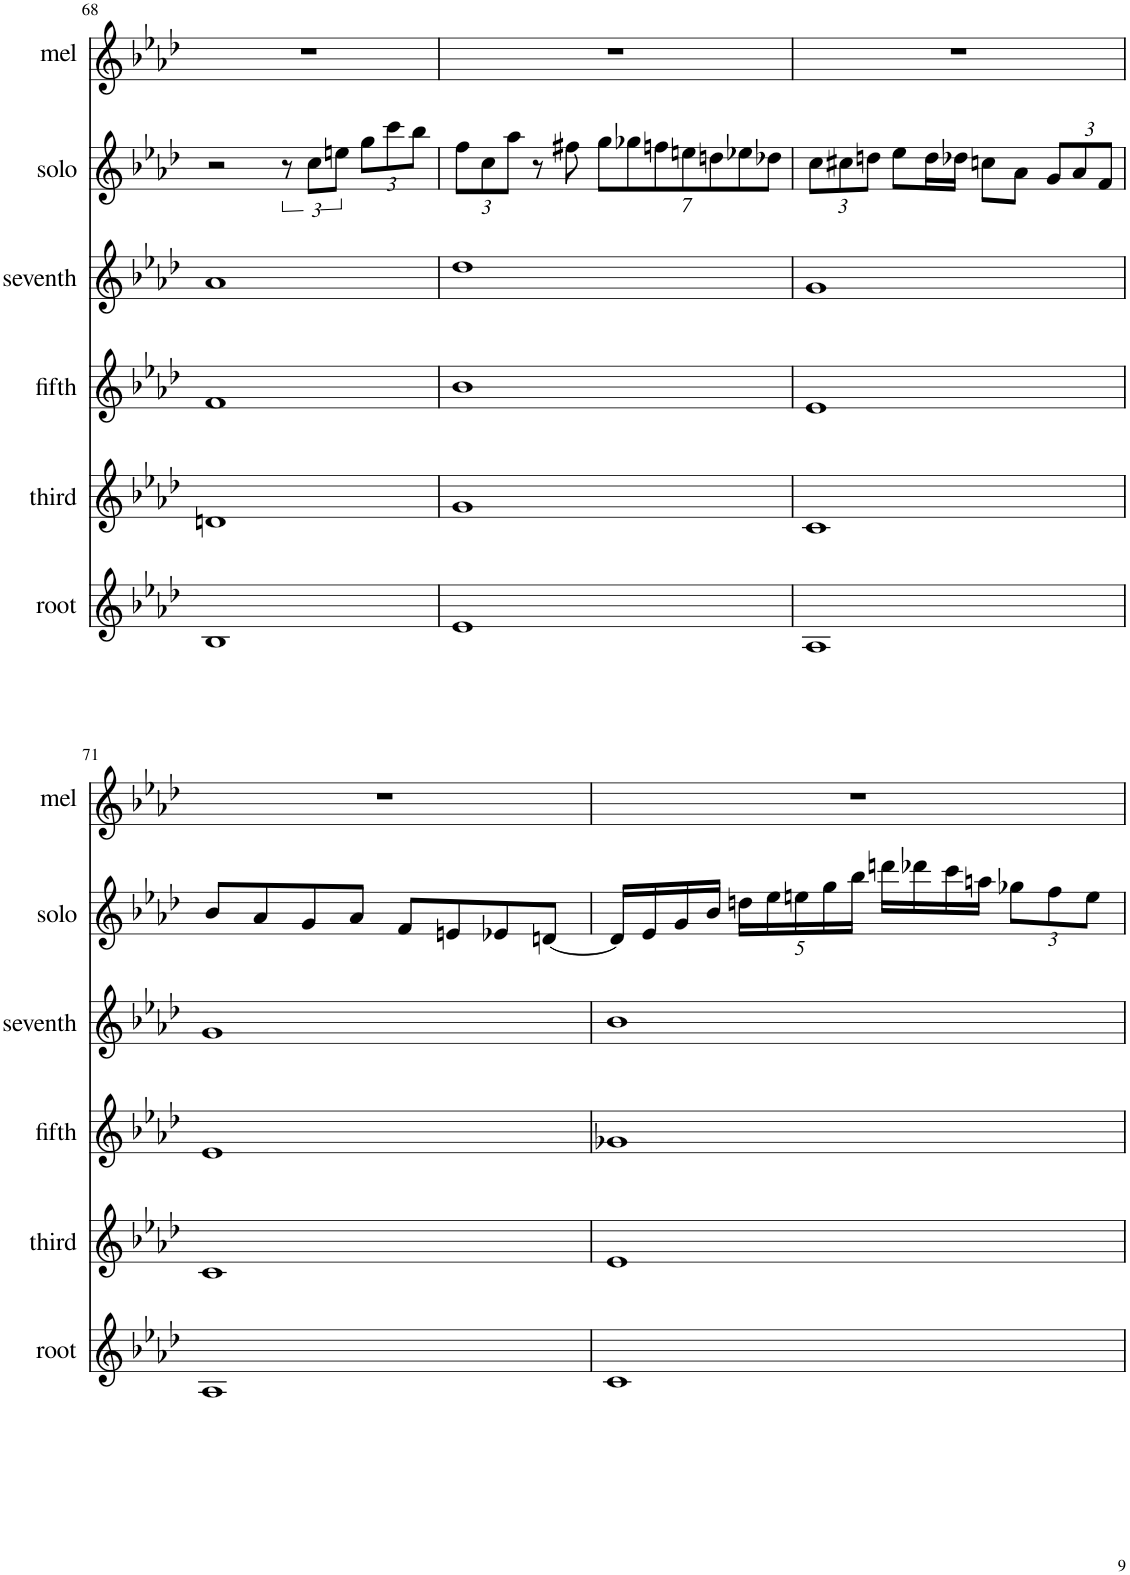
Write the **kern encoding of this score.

**kern	**kern	**kern	**kern	**kern	**kern
*part6	*part5	*part4	*part3	*part2	*part1
*staff6	*staff5	*staff4	*staff3	*staff2	*staff1
*I"root	*I"third	*I"fifth	*I"seventh	*I"solo	*I"mel
*I'root	*I'third	*I'fifth	*I'seventh	*I'solo	*I'mel
!!LO:PB:g=z
*clefG2	*clefG2	*clefG2	*clefG2	*clefG2	*clefG2
*k[b-e-a-d-]	*k[b-e-a-d-]	*k[b-e-a-d-]	*k[b-e-a-d-]	*k[b-e-a-d-]	*k[b-e-a-d-]
*M4/4	*M4/4	*M4/4	*M4/4	*M4/4	*M4/4
=68	=68	=68	=68	=68	=68
1B-	1dn	1f	1a-	2r	1r
.	.	.	.	12r	.
.	.	.	.	12cc\L	.
.	.	.	.	12een\J	.
*	*	*	*	*Xbrackettup	*
.	.	.	.	12gg\L	.
.	.	.	.	12ccc\	.
.	.	.	.	12bb-\J	.
=69	=69	=69	=69	=69	=69
1e-	1g	1b-	1dd-	12ff\L	1r
.	.	.	.	12cc\	.
.	.	.	.	12aa-\J	.
.	.	.	.	8r	.
.	.	.	.	8ff#X\	.
.	.	.	.	14gg\L	.
.	.	.	.	14gg-X\	.
.	.	.	.	14ffn\	.
.	.	.	.	14een\	.
.	.	.	.	14ddn\	.
.	.	.	.	14ee-X\	.
.	.	.	.	14dd-X\J	.
=70	=70	=70	=70	=70	=70
1A-	1c	1e-	1g	12cc\L	1r
.	.	.	.	12cc#X\	.
.	.	.	.	12ddn\J	.
.	.	.	.	8ee-\L	.
.	.	.	.	16dd\L	.
.	.	.	.	16dd-X\JJ	.
.	.	.	.	8ccn\L	.
.	.	.	.	8a-\J	.
.	.	.	.	12g/L	.
.	.	.	.	12a-/	.
.	.	.	.	12f/J	.
!!LO:LB:g=z
=71	=71	=71	=71	=71	=71
1A-	1c	1e-	1g	8b-/L	1r
.	.	.	.	8a-/	.
.	.	.	.	8g/	.
.	.	.	.	8a-/J	.
.	.	.	.	8f/L	.
.	.	.	.	8en/	.
.	.	.	.	8e-X/	.
.	.	.	.	[8dn/J	.
=72	=72	=72	=72	=72	=72
1c	1e-	1g-X	1b-	16d/LL]	1r
.	.	.	.	16e-/	.
.	.	.	.	16g/	.
.	.	.	.	16b-/JJ	.
.	.	.	.	20ddn\LL	.
.	.	.	.	20ee-\	.
.	.	.	.	20een\	.
.	.	.	.	20gg\	.
.	.	.	.	20bb-\JJ	.
.	.	.	.	16dddn\LL	.
.	.	.	.	16ddd-X\	.
.	.	.	.	16ccc\	.
.	.	.	.	16aan\JJ	.
.	.	.	.	12gg-X\L	.
.	.	.	.	12ff\	.
.	.	.	.	12ee\J	.
=	=	=	=	=	=
*-	*-	*-	*-	*-	*-
